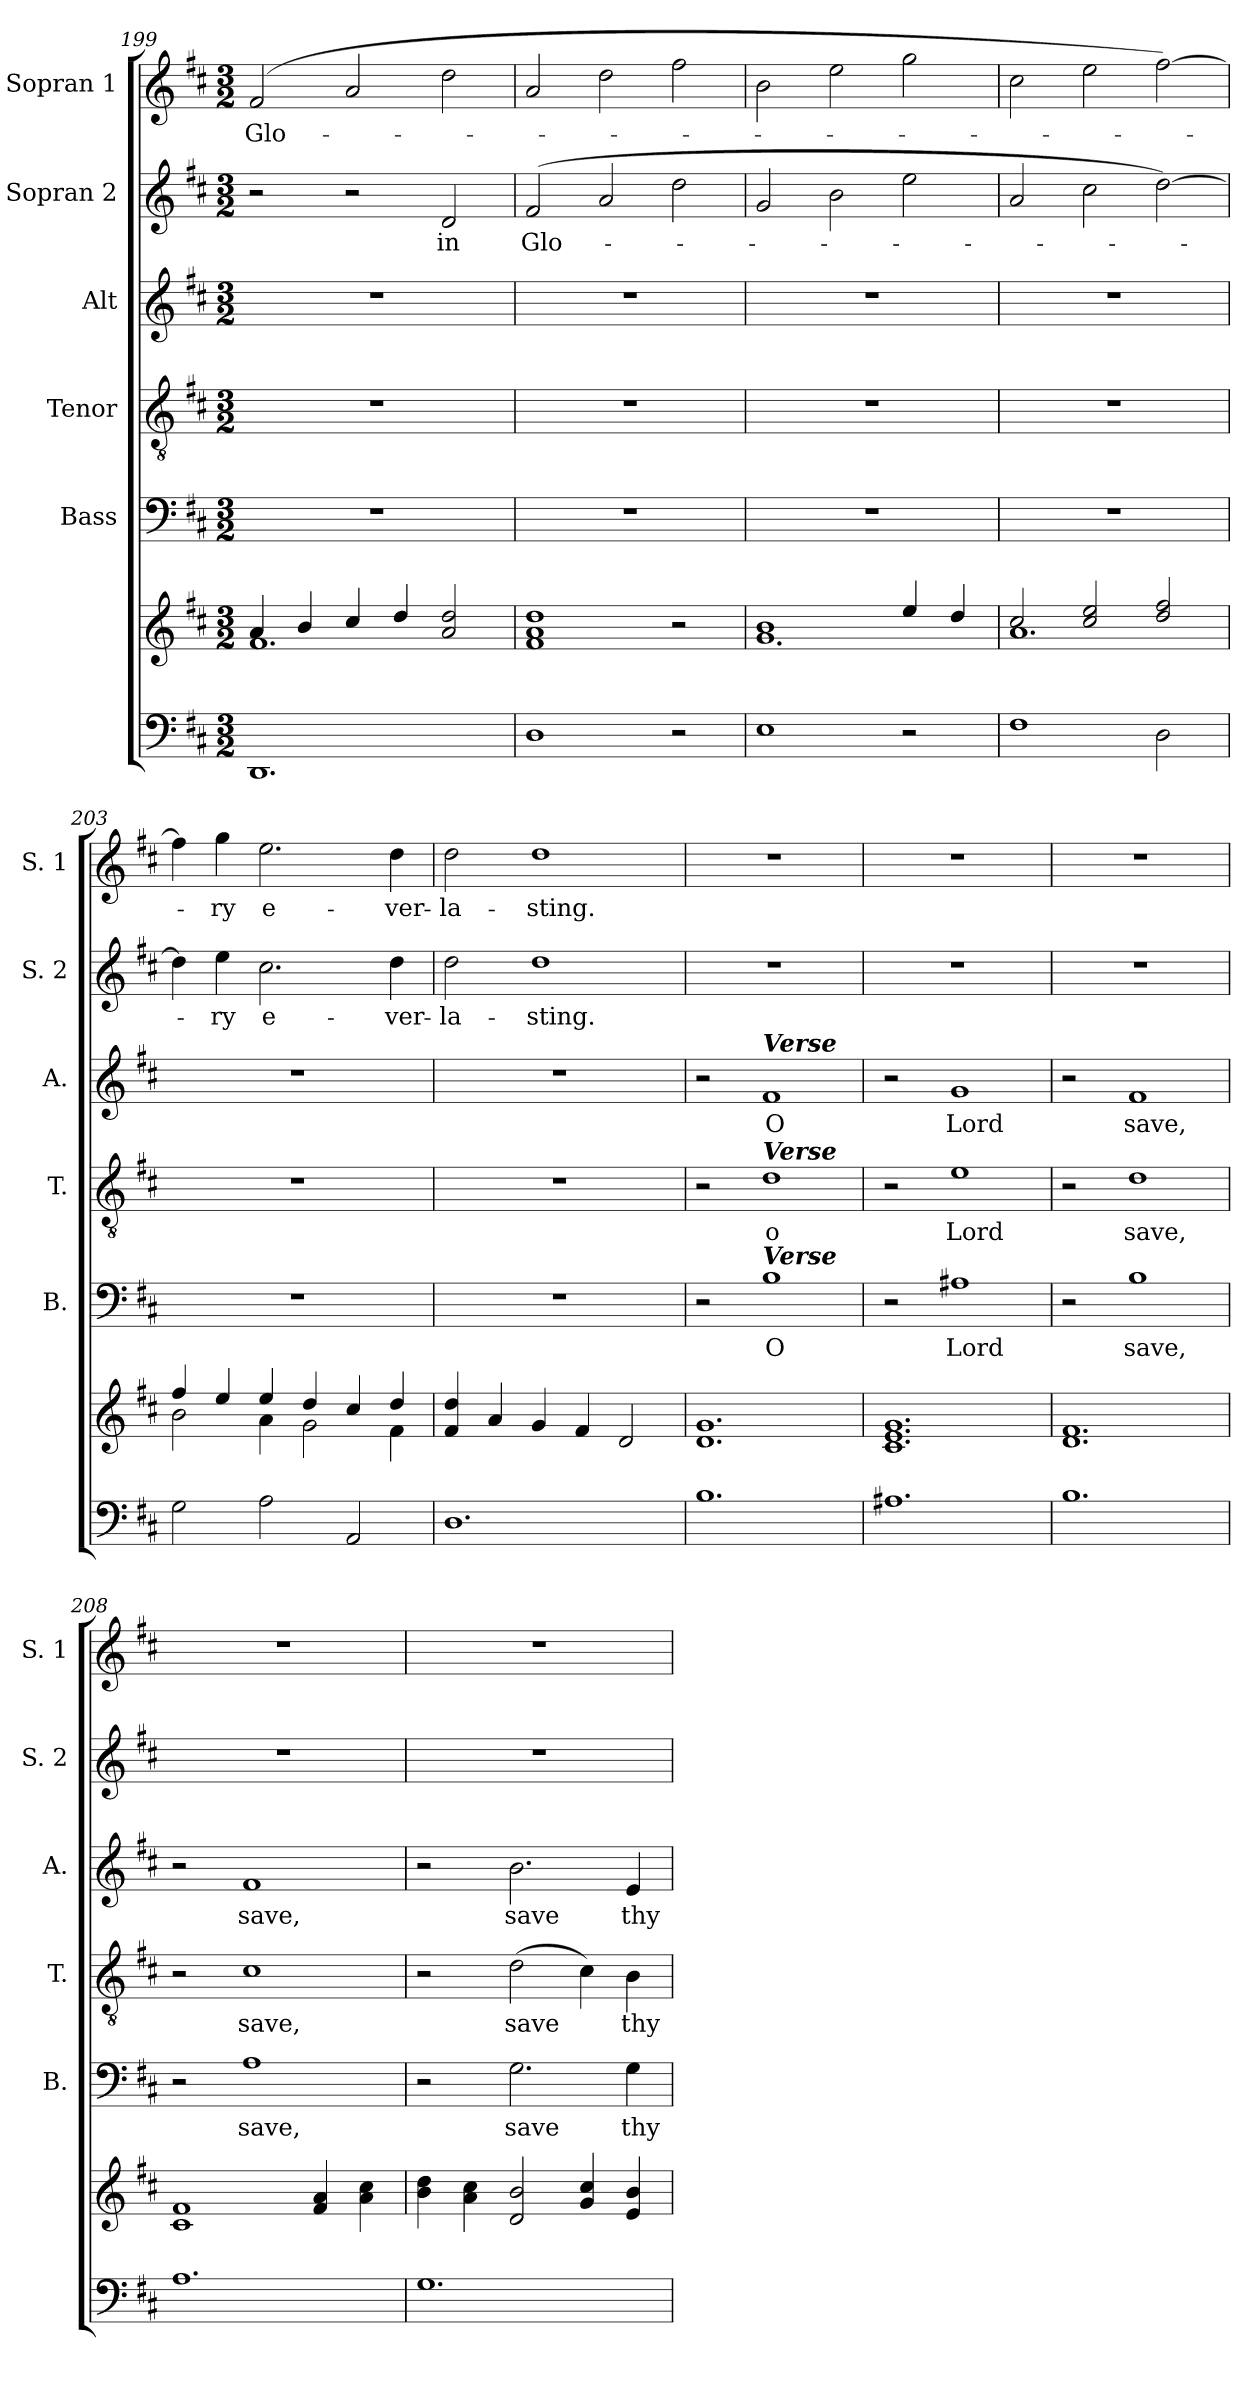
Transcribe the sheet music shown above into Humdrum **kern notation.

**kern	**kern	**kern	**text	**kern	**text	**kern	**text	**kern	**text	**kern	**text
*part6	*part6	*part5	*part5	*part4	*part4	*part3	*part3	*part2	*part2	*part1	*part1
*staff7	*staff6	*staff5	*staff5	*staff4	*staff4	*staff3	*staff3	*staff2	*staff2	*staff1	*staff1
*	*	*I"Bass	*	*I"Tenor	*	*I"Alt	*	*I"Sopran 2	*	*I"Sopran 1	*
*	*	*I'B.	*	*I'T.	*	*I'A.	*	*I'S. 2	*	*I'S. 1	*
*clefF4	*clefG2	*clefF4	*	*clefGv2	*	*clefG2	*	*clefG2	*	*clefG2	*
*k[f#c#]	*k[f#c#]	*k[f#c#]	*	*k[f#c#]	*	*k[f#c#]	*	*k[f#c#]	*	*k[f#c#]	*
*D:	*D:	*D:	*	*D:	*	*D:	*	*D:	*	*D:	*
*M3/2	*M3/2	*M3/2	*	*M3/2	*	*M3/2	*	*M3/2	*	*M3/2	*
=199	=199	=199	=199	=199	=199	=199	=199	=199	=199	=199	=199
*	*^	*	*	*	*	*	*	*	*	*	*
!	!	!	!	!	!	!	!	!	!	!	!	!LO:LY:b
1.DD	4a/	1.f#	1.r	.	1.r	.	1.r	.	2r	.	(2f#/	Glo-
.	4b/	.	.	.	.	.	.	.	.	.	.	.
.	4cc#/	.	.	.	.	.	.	.	2r	.	2a/	.
.	4dd/	.	.	.	.	.	.	.	.	.	.	.
!	!	!	!	!	!	!	!	!	!	!LO:LY:b	!	!
.	2a/ 2dd/	.	.	.	.	.	.	.	2d/	in	2dd\	.
*	*v	*v	*	*	*	*	*	*	*	*	*	*
!!LO:LB:g=z
=200	=200	=200	=200	=200	=200	=200	=200	=200	=200	=200	=200
!	!	!	!	!	!	!	!	!	!LO:LY:b	!	!
1D	1f# 1a 1dd	1.r	.	1.r	.	1.r	.	(2f#/	Glo-	2a/	.
.	.	.	.	.	.	.	.	2a/	.	2dd\	.
2r	2r	.	.	.	.	.	.	2dd\	.	2ff#\	.
=201	=201	=201	=201	=201	=201	=201	=201	=201	=201	=201	=201
*	*^	*	*	*	*	*	*	*	*	*	*
1E	1b	1.g	1.r	.	1.r	.	1.r	.	2g/	.	2b\	.
.	.	.	.	.	.	.	.	.	2b\	.	2ee\	.
2r	4ee/	.	.	.	.	.	.	.	2ee\	.	2gg\	.
.	4dd/	.	.	.	.	.	.	.	.	.	.	.
=202	=202	=202	=202	=202	=202	=202	=202	=202	=202	=202	=202	=202
1F#	2cc#/	1.a	1.r	.	1.r	.	1.r	.	2a/	.	2cc#\	.
.	2cc#/ 2ee/	.	.	.	.	.	.	.	2cc#\	.	2ee\	.
2D\	2dd/ 2ff#/	.	.	.	.	.	.	.	[2dd\)	.	[2ff#\)	.
=203	=203	=203	=203	=203	=203	=203	=203	=203	=203	=203	=203	=203
2G\	4ff#/	2b\	1.r	.	1.r	.	1.r	.	4dd\]	.	4ff#\]	.
!	!	!	!	!	!	!	!	!	!	!LO:LY:b	!	!LO:LY:b
.	4ee/	.	.	.	.	.	.	.	4ee\	-ry	4gg\	-ry
!	!	!	!	!	!	!	!	!	!	!LO:LY:b	!	!LO:LY:b
2A\	4ee/	4a\	.	.	.	.	.	.	2.cc#\	e-	2.ee\	e-
.	4dd/	2g\	.	.	.	.	.	.	.	.	.	.
2AA/	4cc#/	.	.	.	.	.	.	.	.	.	.	.
!	!	!	!	!	!	!	!	!	!	!LO:LY:b	!	!LO:LY:b
.	4dd/	4f#\	.	.	.	.	.	.	4dd\	-ver-	4dd\	-ver-
=204	=204	=204	=204	=204	=204	=204	=204	=204	=204	=204	=204	=204
!	!	!	!	!	!	!	!	!	!	!LO:LY:b	!	!LO:LY:b
*	*v	*v	*	*	*	*	*	*	*	*	*	*
1.D	4f#/ 4dd/	1.r	.	1.r	.	1.r	.	2dd\	-la-	2dd\	-la-
.	4a/	.	.	.	.	.	.	.	.	.	.
!	!	!	!	!	!	!	!	!	!LO:LY:b	!	!LO:LY:b
.	4g/	.	.	.	.	.	.	1dd	-sting.	1dd	-sting.
.	4f#/	.	.	.	.	.	.	.	.	.	.
.	2d/	.	.	.	.	.	.	.	.	.	.
!!LO:PB:g=z
=205	=205	=205	=205	=205	=205	=205	=205	=205	=205	=205	=205
1.B	1.d 1.g	2r	.	2r	.	2r	.	1.r	.	1.r	.
!	!	!	!	!	!	!LO:TX:a:Bi:t=Verse	!	!	!	!	!
!	!	!	!	!LO:TX:a:Bi:t=Verse	!	!	!	!	!	!	!
!	!	!LO:TX:a:Bi:t=Verse	!	!	!	!	!	!	!	!	!
!	!	!	!LO:LY:b	!	!LO:LY:b	!	!LO:LY:b	!	!	!	!
.	.	1B	O	1d	o	1f#	O	.	.	.	.
=206	=206	=206	=206	=206	=206	=206	=206	=206	=206	=206	=206
1.A#X	1.c# 1.e 1.g	2r	.	2r	.	2r	.	1.r	.	1.r	.
!	!	!	!LO:LY:b	!	!LO:LY:b	!	!LO:LY:b	!	!	!	!
.	.	1A#X	Lord	1e	Lord	1g	Lord	.	.	.	.
=207	=207	=207	=207	=207	=207	=207	=207	=207	=207	=207	=207
1.B	1.d 1.f#	2r	.	2r	.	2r	.	1.r	.	1.r	.
!	!	!	!LO:LY:b	!	!LO:LY:b	!	!LO:LY:b	!	!	!	!
.	.	1B	save,	1d	save,	1f#	save,	.	.	.	.
=208	=208	=208	=208	=208	=208	=208	=208	=208	=208	=208	=208
1.A	1c# 1f#	2r	.	2r	.	2r	.	1.r	.	1.r	.
!	!	!	!LO:LY:b	!	!LO:LY:b	!	!LO:LY:b	!	!	!	!
.	.	1A	save,	1c#	save,	1f#	save,	.	.	.	.
.	4f#/ 4a/	.	.	.	.	.	.	.	.	.	.
.	4a\ 4cc#\	.	.	.	.	.	.	.	.	.	.
=209	=209	=209	=209	=209	=209	=209	=209	=209	=209	=209	=209
1.G	4b\ 4dd\	2r	.	2r	.	2r	.	1.r	.	1.r	.
.	4a\ 4cc#\	.	.	.	.	.	.	.	.	.	.
!	!	!	!LO:LY:b	!	!LO:LY:b	!	!LO:LY:b	!	!	!	!
.	2d/ 2b/	2.G\	save	(>2d\	save	2.b\	save	.	.	.	.
.	4g/ 4cc#/	.	.	4c#\)	.	.	.	.	.	.	.
!	!	!	!LO:LY:b	!	!LO:LY:b	!	!LO:LY:b	!	!	!	!
.	4e/ 4b/	4G\	thy	4B\	thy	4e/	thy	.	.	.	.
=	=	=	=	=	=	=	=	=	=	=	=
*-	*-	*-	*-	*-	*-	*-	*-	*-	*-	*-	*-
